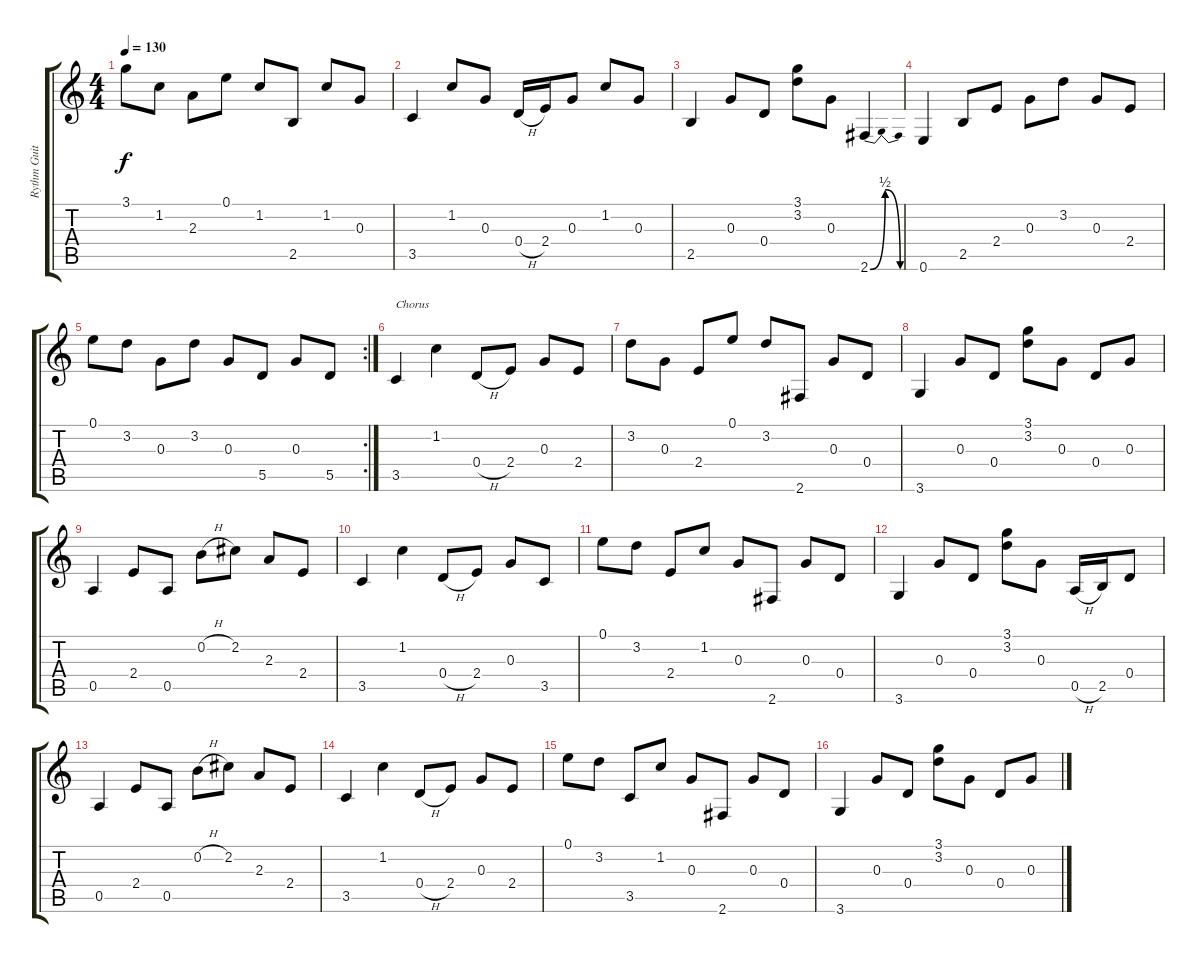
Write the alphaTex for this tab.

\track ("Rythm Guitar" "Rythm Guit") {instrument acousticguitarsteel}
\staff {score tabs}
\tuning (E4 B3 G3 D3 A2 E2) {hide}
\ts (4 4)
\tempo 130
\clef g2
\ks c
3.1.8{dy f} 1.2.8 2.3.8 0.1.8 1.2.8 2.5.8 1.2.8 0.3.8 |
3.5.4 1.2.8 0.3.8 0.4{h}.16 2.4.16 0.3.8 1.2.8 0.3.8 |
2.5.4 0.3.8 0.4.8 (3.1 3.2).8 0.3.8 2.6{be (bendrelease 0 0 30 2 30 2 60 0)}.4 |
0.6.4 2.5.8 2.4.8 0.3.8 3.2.8 0.3.8 2.4.8 |
\rc 2
0.1.8 3.2.8 0.3.8 3.2.8 0.3.8 5.5.8 0.3.8 5.5.8 |
3.5.4{txt "Chorus"} 1.2.4 0.4{h}.8 2.4.8 0.3.8 2.4.8 |
3.2.8 0.3.8 2.4.8 0.1.8 3.2.8 2.6.8 0.3.8 0.4.8 |
3.6.4 0.3.8 0.4.8 (3.1 3.2).8 0.3.8 0.4.8 0.3.8 |
0.5.4 2.4.8 0.5.8 0.2{h}.8 2.2.8 2.3.8 2.4.8 |
3.5.4 1.2.4 0.4{h}.8 2.4.8 0.3.8 3.5.8 |
0.1.8 3.2.8 2.4.8 1.2.8 0.3.8 2.6.8 0.3.8 0.4.8 |
3.6.4 0.3.8 0.4.8 (3.1 3.2).8 0.3.8 0.5{h}.16 2.5.16 0.4.8 |
0.5.4 2.4.8 0.5.8 0.2{h}.8 2.2.8 2.3.8 2.4.8 |
3.5.4 1.2.4 0.4{h}.8 2.4.8 0.3.8 2.4.8 |
0.1.8 3.2.8 3.5.8 1.2.8 0.3.8 2.6.8 0.3.8 0.4.8 |
3.6.4 0.3.8 0.4.8 (3.1 3.2).8 0.3.8 0.4.8 0.3.8
